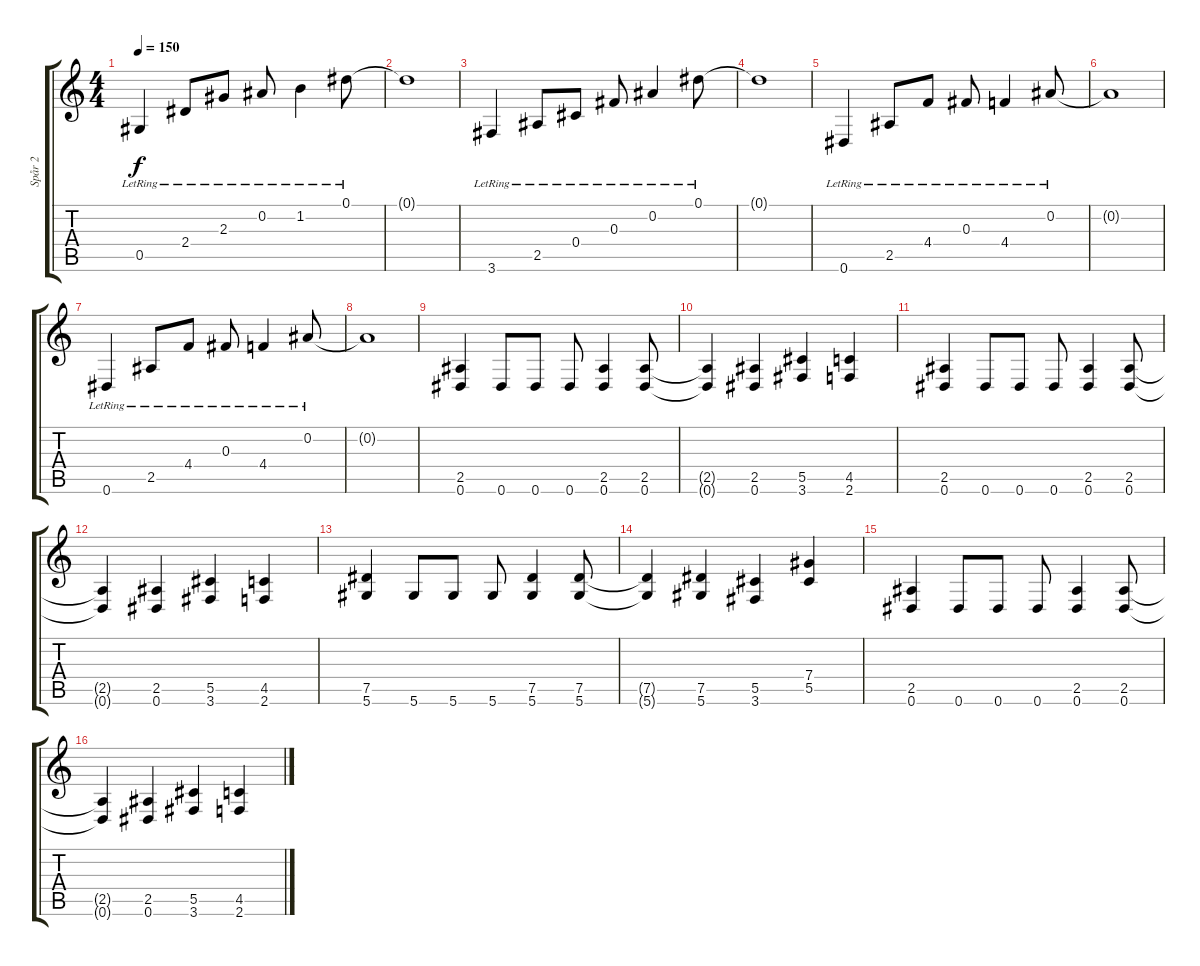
\track ("Spår 2" "Spår 2") {instrument acousticguitarsteel}
\staff {score tabs}
\tuning (Eb4 Bb3 Gb3 Db3 Ab2 Eb2) {hide}
\ts (4 4)
\tempo 150
\clef g2
\ks c
0.5{lr}.4{dy f} 2.4{lr}.8 2.3{lr}.8 0.2{lr}.8 1.2{lr}.4 0.1{lr}.8 |
0.1{t}.1 |
3.6{lr}.4 2.5{lr}.8 0.4{lr}.8 0.3{lr}.8 0.2{lr}.4 0.1{lr}.8 |
0.1{t}.1 |
0.6{lr}.4 2.5{lr}.8 4.4{lr}.8 0.3{lr}.8 4.4{lr}.4 0.2{lr}.8 |
0.2{t}.1 |
0.6{lr}.4 2.5{lr}.8 4.4{lr}.8 0.3{lr}.8 4.4{lr}.4 0.2{lr}.8 |
0.2{t}.1 |
(2.5 0.6).4{volume 12 instrument distortionguitar} 0.6.8 0.6.8 0.6.8 (2.5 0.6).4 (2.5 0.6).8 |
(2.5{t} 0.6{t}).4 (2.5 0.6).4 (5.5 3.6).4 (4.5 2.6).4 |
(2.5 0.6).4 0.6.8 0.6.8 0.6.8 (2.5 0.6).4 (2.5 0.6).8 |
(2.5{t} 0.6{t}).4 (2.5 0.6).4 (5.5 3.6).4 (4.5 2.6).4 |
(7.5 5.6).4 5.6.8 5.6.8 5.6.8 (7.5 5.6).4 (7.5 5.6).8 |
(7.5{t} 5.6{t}).4 (7.5 5.6).4 (5.5 3.6).4 (7.4 5.5).4 |
(2.5 0.6).4 0.6.8 0.6.8 0.6.8 (2.5 0.6).4 (2.5 0.6).8 |
(2.5{t} 0.6{t}).4 (2.5 0.6).4 (5.5 3.6).4 (4.5 2.6).4
